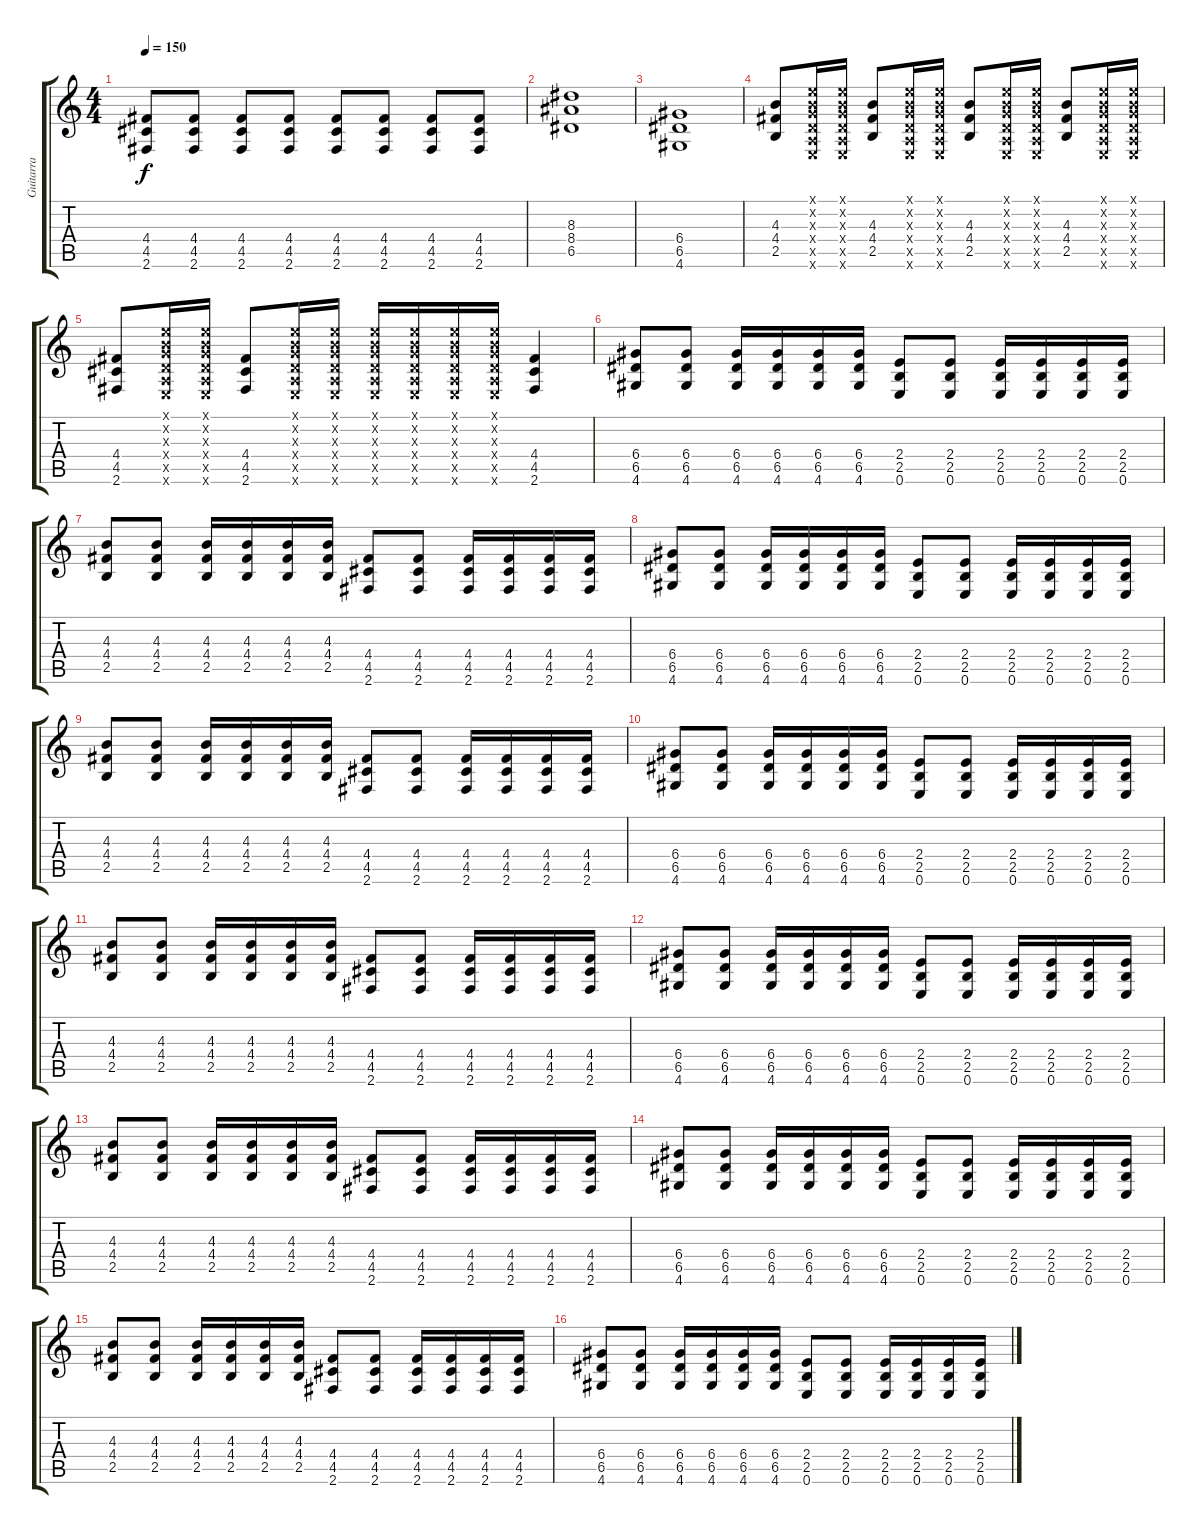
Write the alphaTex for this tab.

\track ("Guitarra" "Guitarra") {instrument distortionguitar}
\staff {score tabs}
\tuning (E4 B3 G3 D3 A2 E2) {hide}
\ts (4 4)
\tempo 150
\clef g2
\ks c
(4.4 4.5 2.6).8{dy f} (4.4 4.5 2.6).8 (4.4 4.5 2.6).8 (4.4 4.5 2.6).8 (4.4 4.5 2.6).8 (4.4 4.5 2.6).8 (4.4 4.5 2.6).8 (4.4 4.5 2.6).8 |
(8.3 8.4 6.5).1 |
(6.4 6.5 4.6).1 |
(4.3 4.4 2.5).8 (0.1{x} 0.2{x} 0.3{x} 0.4{x} 0.5{x} 0.6{x}).16 (0.1{x} 0.2{x} 0.3{x} 0.4{x} 0.5{x} 0.6{x}).16 (4.3 4.4 2.5).8 (0.1{x} 0.2{x} 0.3{x} 0.4{x} 0.5{x} 0.6{x}).16 (0.1{x} 0.2{x} 0.3{x} 0.4{x} 0.5{x} 0.6{x}).16 (4.3 4.4 2.5).8 (0.1{x} 0.2{x} 0.3{x} 0.4{x} 0.5{x} 0.6{x}).16 (0.1{x} 0.2{x} 0.3{x} 0.4{x} 0.5{x} 0.6{x}).16 (4.3 4.4 2.5).8 (0.1{x} 0.2{x} 0.3{x} 0.4{x} 0.5{x} 0.6{x}).16 (0.1{x} 0.2{x} 0.3{x} 0.4{x} 0.5{x} 0.6{x}).16 |
(4.4 4.5 2.6).8 (0.1{x} 0.2{x} 0.3{x} 0.4{x} 0.5{x} 0.6{x}).16 (0.1{x} 0.2{x} 0.3{x} 0.4{x} 0.5{x} 0.6{x}).16 (4.4 4.5 2.6).8 (0.1{x} 0.2{x} 0.3{x} 0.4{x} 0.5{x} 0.6{x}).16 (0.1{x} 0.2{x} 0.3{x} 0.4{x} 0.5{x} 0.6{x}).16 (0.1{x} 0.2{x} 0.3{x} 0.4{x} 0.5{x} 0.6{x}).16 (0.1{x} 0.2{x} 0.3{x} 0.4{x} 0.5{x} 0.6{x}).16 (0.1{x} 0.2{x} 0.3{x} 0.4{x} 0.5{x} 0.6{x}).16 (0.1{x} 0.2{x} 0.3{x} 0.4{x} 0.5{x} 0.6{x}).16 (4.4 4.5 2.6).4 |
(6.4 6.5 4.6).8 (6.4 6.5 4.6).8 (6.4 6.5 4.6).16 (6.4 6.5 4.6).16 (6.4 6.5 4.6).16 (6.4 6.5 4.6).16 (2.4 2.5 0.6).8 (2.4 2.5 0.6).8 (2.4 2.5 0.6).16 (2.4 2.5 0.6).16 (2.4 2.5 0.6).16 (2.4 2.5 0.6).16 |
(4.3 4.4 2.5).8 (4.3 4.4 2.5).8 (4.3 4.4 2.5).16 (4.3 4.4 2.5).16 (4.3 4.4 2.5).16 (4.3 4.4 2.5).16 (4.4 4.5 2.6).8 (4.4 4.5 2.6).8 (4.4 4.5 2.6).16 (4.4 4.5 2.6).16 (4.4 4.5 2.6).16 (4.4 4.5 2.6).16 |
(6.4 6.5 4.6).8 (6.4 6.5 4.6).8 (6.4 6.5 4.6).16 (6.4 6.5 4.6).16 (6.4 6.5 4.6).16 (6.4 6.5 4.6).16 (2.4 2.5 0.6).8 (2.4 2.5 0.6).8 (2.4 2.5 0.6).16 (2.4 2.5 0.6).16 (2.4 2.5 0.6).16 (2.4 2.5 0.6).16 |
(4.3 4.4 2.5).8 (4.3 4.4 2.5).8 (4.3 4.4 2.5).16 (4.3 4.4 2.5).16 (4.3 4.4 2.5).16 (4.3 4.4 2.5).16 (4.4 4.5 2.6).8 (4.4 4.5 2.6).8 (4.4 4.5 2.6).16 (4.4 4.5 2.6).16 (4.4 4.5 2.6).16 (4.4 4.5 2.6).16 |
(6.4 6.5 4.6).8 (6.4 6.5 4.6).8 (6.4 6.5 4.6).16 (6.4 6.5 4.6).16 (6.4 6.5 4.6).16 (6.4 6.5 4.6).16 (2.4 2.5 0.6).8 (2.4 2.5 0.6).8 (2.4 2.5 0.6).16 (2.4 2.5 0.6).16 (2.4 2.5 0.6).16 (2.4 2.5 0.6).16 |
(4.3 4.4 2.5).8 (4.3 4.4 2.5).8 (4.3 4.4 2.5).16 (4.3 4.4 2.5).16 (4.3 4.4 2.5).16 (4.3 4.4 2.5).16 (4.4 4.5 2.6).8 (4.4 4.5 2.6).8 (4.4 4.5 2.6).16 (4.4 4.5 2.6).16 (4.4 4.5 2.6).16 (4.4 4.5 2.6).16 |
(6.4 6.5 4.6).8 (6.4 6.5 4.6).8 (6.4 6.5 4.6).16 (6.4 6.5 4.6).16 (6.4 6.5 4.6).16 (6.4 6.5 4.6).16 (2.4 2.5 0.6).8 (2.4 2.5 0.6).8 (2.4 2.5 0.6).16 (2.4 2.5 0.6).16 (2.4 2.5 0.6).16 (2.4 2.5 0.6).16 |
(4.3 4.4 2.5).8 (4.3 4.4 2.5).8 (4.3 4.4 2.5).16 (4.3 4.4 2.5).16 (4.3 4.4 2.5).16 (4.3 4.4 2.5).16 (4.4 4.5 2.6).8 (4.4 4.5 2.6).8 (4.4 4.5 2.6).16 (4.4 4.5 2.6).16 (4.4 4.5 2.6).16 (4.4 4.5 2.6).16 |
(6.4 6.5 4.6).8 (6.4 6.5 4.6).8 (6.4 6.5 4.6).16 (6.4 6.5 4.6).16 (6.4 6.5 4.6).16 (6.4 6.5 4.6).16 (2.4 2.5 0.6).8 (2.4 2.5 0.6).8 (2.4 2.5 0.6).16 (2.4 2.5 0.6).16 (2.4 2.5 0.6).16 (2.4 2.5 0.6).16 |
(4.3 4.4 2.5).8 (4.3 4.4 2.5).8 (4.3 4.4 2.5).16 (4.3 4.4 2.5).16 (4.3 4.4 2.5).16 (4.3 4.4 2.5).16 (4.4 4.5 2.6).8 (4.4 4.5 2.6).8 (4.4 4.5 2.6).16 (4.4 4.5 2.6).16 (4.4 4.5 2.6).16 (4.4 4.5 2.6).16 |
(6.4 6.5 4.6).8 (6.4 6.5 4.6).8 (6.4 6.5 4.6).16 (6.4 6.5 4.6).16 (6.4 6.5 4.6).16 (6.4 6.5 4.6).16 (2.4 2.5 0.6).8 (2.4 2.5 0.6).8 (2.4 2.5 0.6).16 (2.4 2.5 0.6).16 (2.4 2.5 0.6).16 (2.4 2.5 0.6).16
